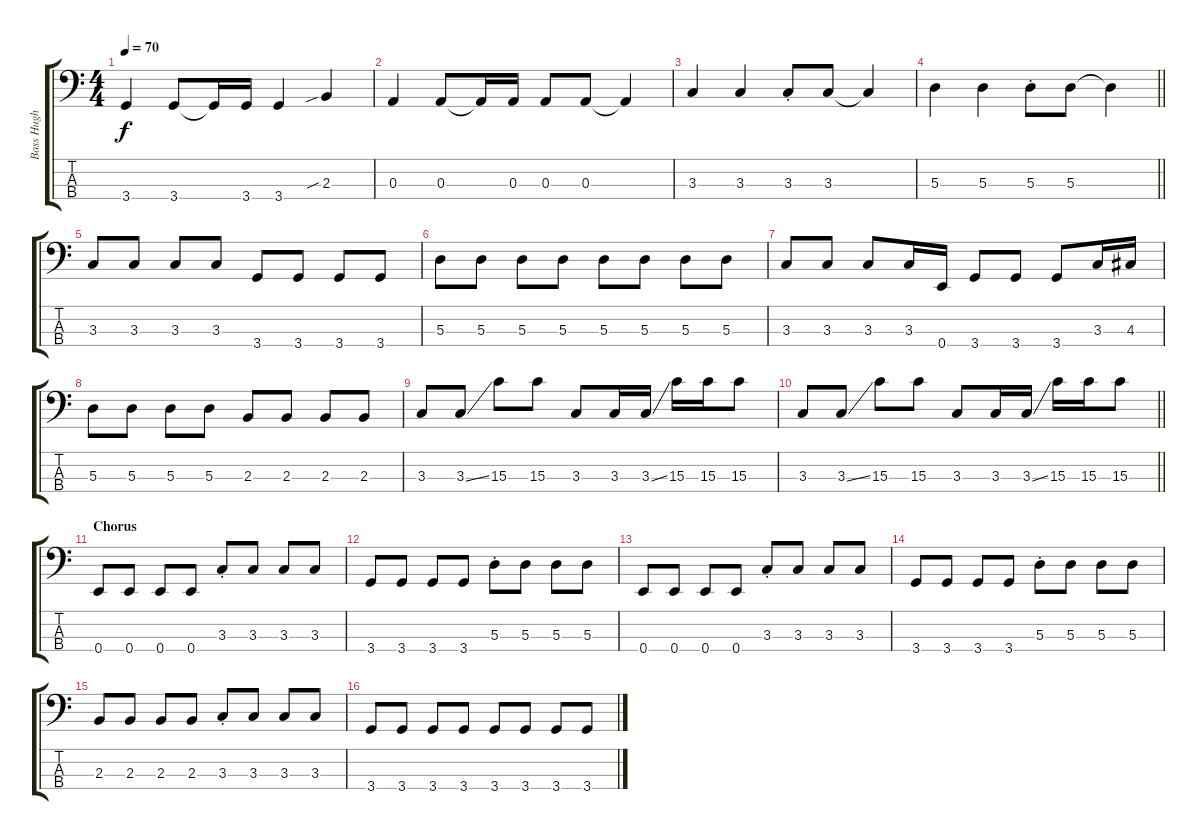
\track ("Bass Hugh McDonald" "Bass Hugh ") {instrument electricbassfinger}
\staff {score tabs}
\tuning (G2 D2 A1 E1) {hide}
\ts (4 4)
\tempo 70
\clef f4
\ks c
3.4.4{dy f} 3.4.8 3.4{t}.16 3.4.16 3.4.4 2.3{sib}.4 |
0.3.4 0.3.8 0.3{t}.16 0.3.16 0.3.8 0.3.8 0.3{t}.4 |
3.3.4 3.3.4 3.3{st}.8 3.3.8 3.3{t}.4 |
\barLineRight lightlight
5.3.4 5.3.4 5.3{st}.8 5.3.8 5.3{t}.4 |
3.3.8 3.3.8 3.3.8 3.3.8 3.4.8 3.4.8 3.4.8 3.4.8 |
5.3.8 5.3.8 5.3.8 5.3.8 5.3.8 5.3.8 5.3.8 5.3.8 |
3.3.8 3.3.8 3.3.8 3.3.16 0.4.16 3.4.8 3.4.8 3.4.8 3.3.16 4.3.16 |
5.3.8 5.3.8 5.3.8 5.3.8 2.3.8 2.3.8 2.3.8 2.3.8 |
3.3.8 3.3{ss}.8 15.3.8 15.3.8 3.3.8 3.3.16 3.3{ss}.16 15.3.16 15.3.16 15.3.8 |
\barLineRight lightlight
3.3.8 3.3{ss}.8 15.3.8 15.3.8 3.3.8 3.3.16 3.3{ss}.16 15.3.16 15.3.16 15.3.8 |
\section ("" "Chorus")
0.4.8 0.4.8 0.4.8 0.4.8 3.3{st}.8 3.3.8 3.3.8 3.3.8 |
3.4.8 3.4.8 3.4.8 3.4.8 5.3{st}.8 5.3.8 5.3.8 5.3.8 |
0.4.8 0.4.8 0.4.8 0.4.8 3.3{st}.8 3.3.8 3.3.8 3.3.8 |
3.4.8 3.4.8 3.4.8 3.4.8 5.3{st}.8 5.3.8 5.3.8 5.3.8 |
2.3.8 2.3.8 2.3.8 2.3.8 3.3{st}.8 3.3.8 3.3.8 3.3.8 |
3.4.8 3.4.8 3.4.8 3.4.8 3.4.8 3.4.8 3.4.8 3.4.8
